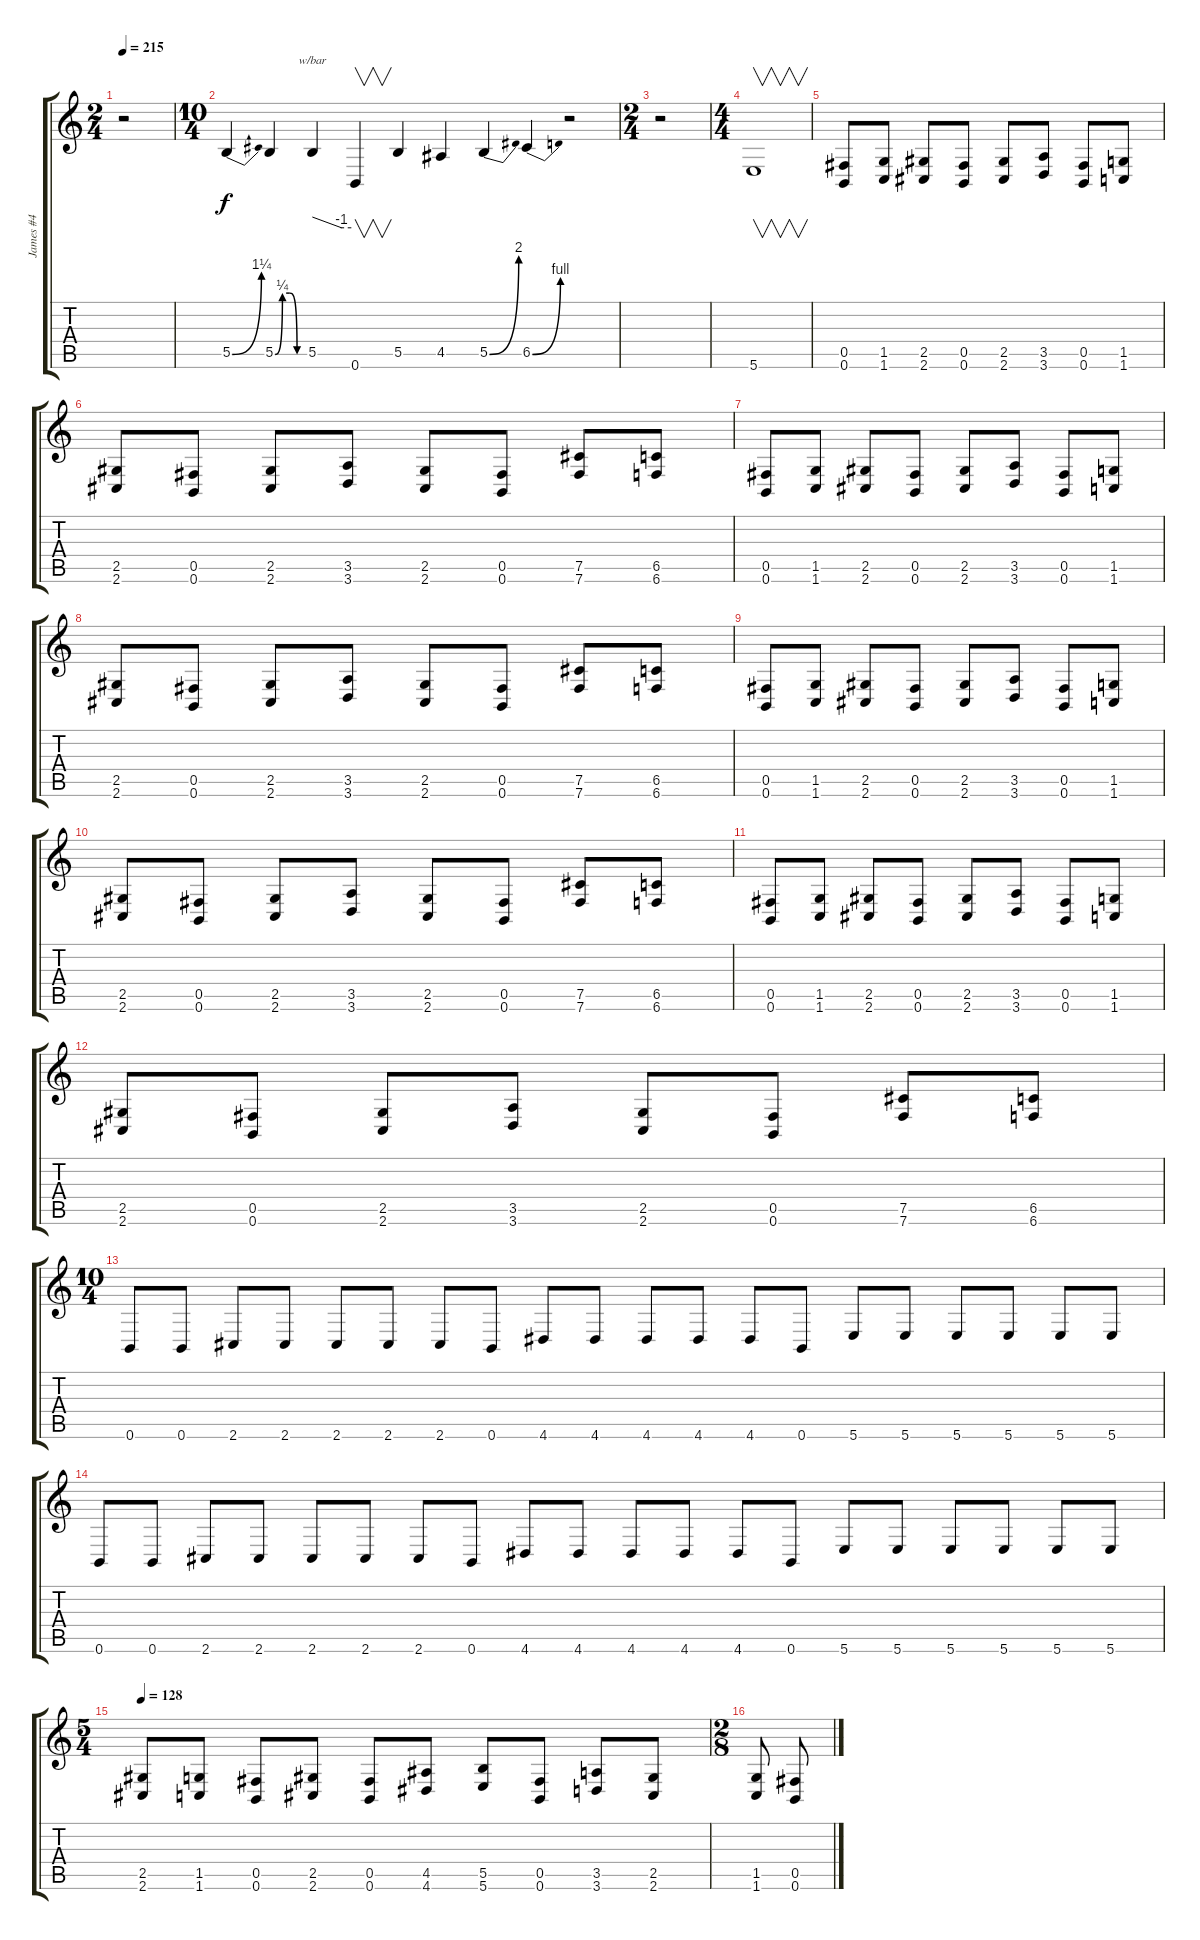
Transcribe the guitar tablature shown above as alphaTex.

\track ("James #4" "James #4") {instrument distortionguitar}
\staff {score tabs}
\tuning (Db4 Ab3 E3 B2 Gb2 B1) {hide}
\ts (2 4)
\tempo 215
\clef g2
\ks c
r.2{dy f} |
\ts (10 4)
5.5{be (bend 0 0 60 5)}.4{volume 15 balance 13 instrument electricguitarclean} 5.5{be (custom 0 0 15 1 30 1 45 0 60 0)}.4 5.5.4{tbe (custom default 0 0 45 -4 60 -4)} 0.6.4{v} 5.5.4 4.5.4 5.5{be (bend 0 0 60 8)}.4 6.5{be (bend 0 0 60 4)}.4 r.2 |
\ts (2 4)
r.2 |
\ts (4 4)
5.6.1{v instrument distortionguitar} |
(0.5 0.6).8 (1.5 1.6).8 (2.5 2.6).8 (0.5 0.6).8 (2.5 2.6).8 (3.5 3.6).8 (0.5 0.6).8 (1.5 1.6).8 |
(2.5 2.6).8 (0.5 0.6).8 (2.5 2.6).8 (3.5 3.6).8 (2.5 2.6).8 (0.5 0.6).8 (7.5 7.6).8 (6.5 6.6).8 |
(0.5 0.6).8 (1.5 1.6).8 (2.5 2.6).8 (0.5 0.6).8 (2.5 2.6).8 (3.5 3.6).8 (0.5 0.6).8 (1.5 1.6).8 |
(2.5 2.6).8 (0.5 0.6).8 (2.5 2.6).8 (3.5 3.6).8 (2.5 2.6).8 (0.5 0.6).8 (7.5 7.6).8 (6.5 6.6).8 |
(0.5 0.6).8 (1.5 1.6).8 (2.5 2.6).8 (0.5 0.6).8 (2.5 2.6).8 (3.5 3.6).8 (0.5 0.6).8 (1.5 1.6).8 |
(2.5 2.6).8 (0.5 0.6).8 (2.5 2.6).8 (3.5 3.6).8 (2.5 2.6).8 (0.5 0.6).8 (7.5 7.6).8 (6.5 6.6).8 |
(0.5 0.6).8 (1.5 1.6).8 (2.5 2.6).8 (0.5 0.6).8 (2.5 2.6).8 (3.5 3.6).8 (0.5 0.6).8 (1.5 1.6).8 |
(2.5 2.6).8 (0.5 0.6).8 (2.5 2.6).8 (3.5 3.6).8 (2.5 2.6).8 (0.5 0.6).8 (7.5 7.6).8 (6.5 6.6).8 |
\ts (10 4)
0.6.8 0.6.8 2.6.8 2.6.8 2.6.8 2.6.8 2.6.8 0.6.8 4.6.8 4.6.8 4.6.8 4.6.8 4.6.8 0.6.8 5.6.8 5.6.8 5.6.8 5.6.8 5.6.8 5.6.8 |
0.6.8 0.6.8 2.6.8 2.6.8 2.6.8 2.6.8 2.6.8 0.6.8 4.6.8 4.6.8 4.6.8 4.6.8 4.6.8 0.6.8 5.6.8 5.6.8 5.6.8 5.6.8 5.6.8 5.6.8 |
\ts (5 4)
\tempo 128
(2.5 2.6).8 (1.5 1.6).8 (0.5 0.6).8 (2.5 2.6).8 (0.5 0.6).8 (4.5 4.6).8 (5.5 5.6).8 (0.5 0.6).8 (3.5 3.6).8 (2.5 2.6).8 |
\ts (2 8)
(1.5 1.6).8 (0.5 0.6).8
